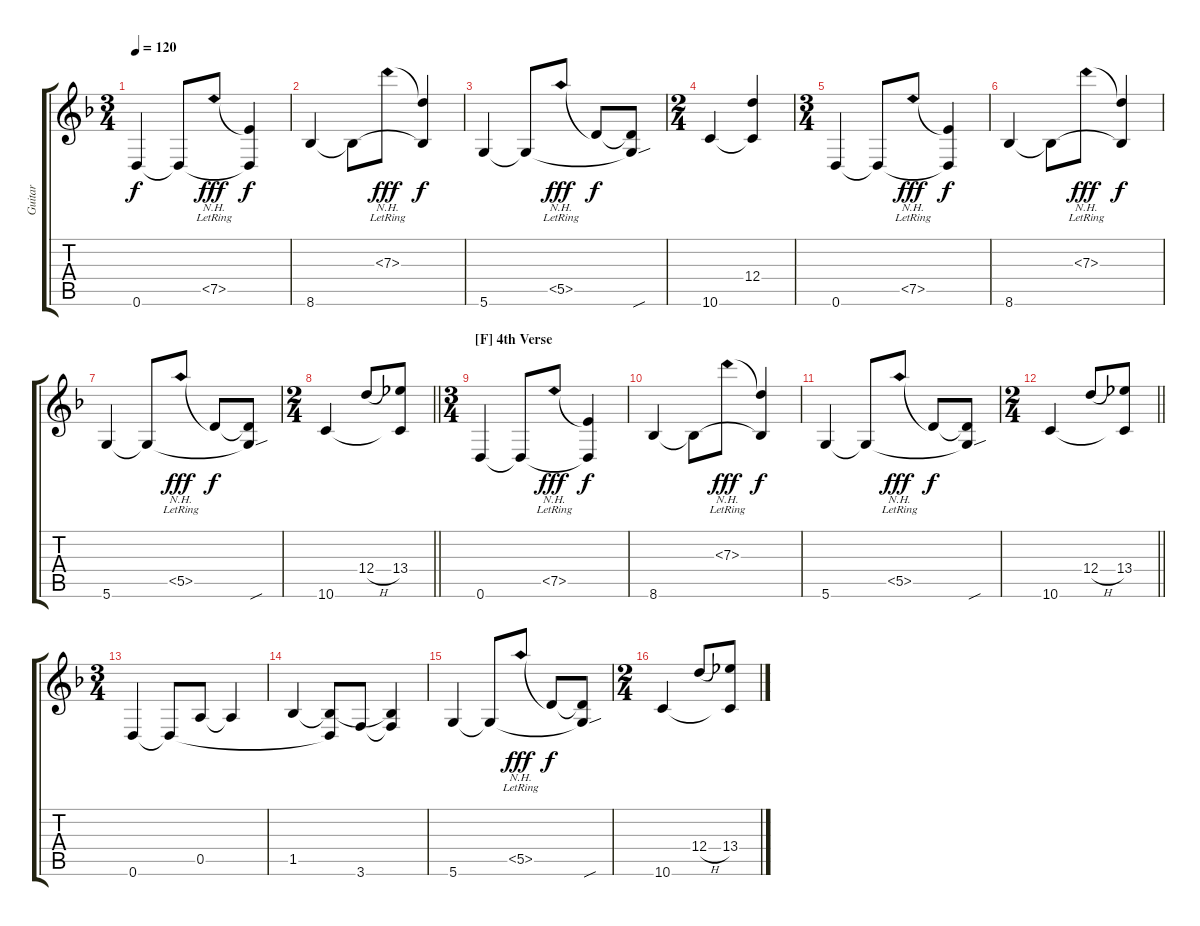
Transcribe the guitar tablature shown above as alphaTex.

\track ("Guitar" "Guitar") {instrument electricguitarclean}
\staff {score tabs}
\tuning (E4 B3 G3 D3 A2 D2) {hide}
\ts (3 4)
\tempo 120
\clef g2
\ks dminor
0.6.4{dy f} 0.6{t}.8 7.5{nh lr}.8{dy fff} (7.5{t} 0.6{t}).4{dy f} |
8.6.4 8.6{t}.8 7.3{nh lr}.8{dy fff} (7.3{t} 8.6{t}).4{dy f} |
5.6.4 5.6{t}.8 5.5{nh lr}.8{dy fff} 5.5{t}.8{dy f} (5.5{t} 5.6{sou t}).8 |
\ts (2 4)
10.6.4 (12.4 10.6{t}).4 |
\ts (3 4)
0.6.4 0.6{t}.8 7.5{nh lr}.8{dy fff} (7.5{t} 0.6{t}).4{dy f} |
8.6.4 8.6{t}.8 7.3{nh lr}.8{dy fff} (7.3{t} 8.6{t}).4{dy f} |
5.6.4 5.6{t}.8 5.5{nh lr}.8{dy fff} 5.5{t}.8{dy f} (5.5{t} 5.6{sou t}).8 |
\ts (2 4)
\barLineRight lightlight
10.6.4 12.4{h}.8 (13.4 10.6{t}).8 |
\ts (3 4)
\section ("" "[F] 4th Verse")
0.6.4 0.6{t}.8 7.5{nh lr}.8{dy fff} (7.5{t} 0.6{t}).4{dy f} |
8.6.4 8.6{t}.8 7.3{nh lr}.8{dy fff} (7.3{t} 8.6{t}).4{dy f} |
5.6.4 5.6{t}.8 5.5{nh lr}.8{dy fff} 5.5{t}.8{dy f} (5.5{t} 5.6{sou t}).8 |
\ts (2 4)
\barLineRight lightlight
10.6.4 12.4{h}.8 (13.4 10.6{t}).8 |
\ts (3 4)
0.6.4 0.6{t}.8 0.5.8 0.5{t}.4 |
1.5.4 (1.5{t} 0.6{t}).8 3.6.8 (1.5{t} 3.6{t}).4 |
5.6.4 5.6{t}.8 5.5{nh lr}.8{dy fff} 5.5{t}.8{dy f} (5.5{t} 5.6{sou t}).8 |
\ts (2 4)
10.6.4 12.4{h}.8 (13.4 10.6{t}).8
